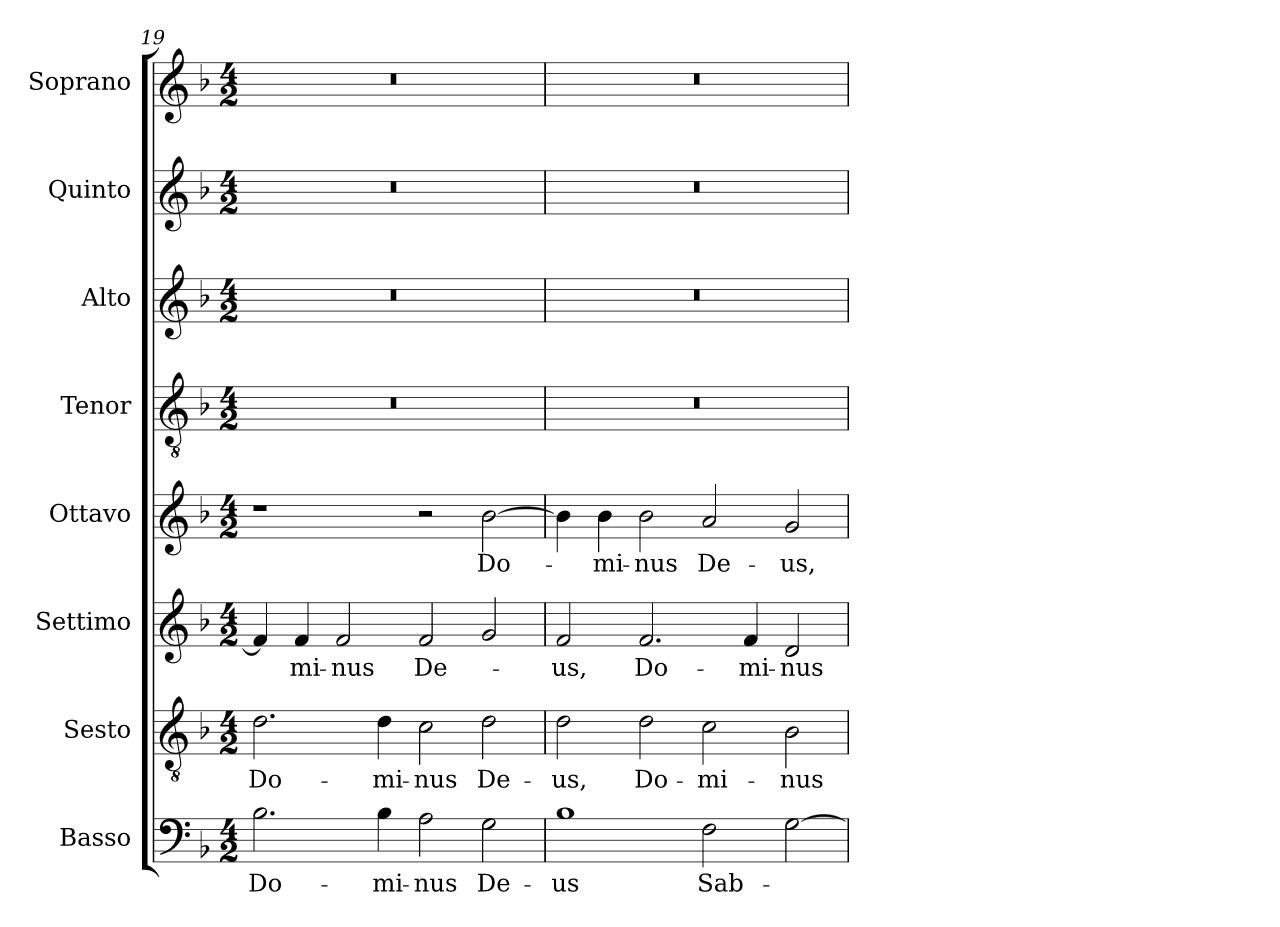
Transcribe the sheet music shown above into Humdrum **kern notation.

**kern	**text	**kern	**text	**kern	**text	**kern	**text	**kern	**kern	**kern	**kern
*part8	*part8	*part7	*part7	*part6	*part6	*part5	*part5	*part4	*part3	*part2	*part1
*staff8	*staff8	*staff7	*staff7	*staff6	*staff6	*staff5	*staff5	*staff4	*staff3	*staff2	*staff1
*I"Basso	*	*I"Sesto	*	*I"Settimo	*	*I"Ottavo	*	*I"Tenor	*I"Alto	*I"Quinto	*I"Soprano
*I'B.	*	*I'Ss.	*	*I'St.	*	*I'Ot.	*	*I'T.	*I'A.	*I'Q.	*I'S.
*clefF4	*	*clefGv2	*	*clefG2	*	*clefG2	*	*clefGv2	*clefG2	*clefG2	*clefG2
*	*	*ITrd7c12	*	*	*	*	*	*ITrd7c12	*	*	*
*k[b-]	*	*k[b-]	*	*k[b-]	*	*k[b-]	*	*k[b-]	*k[b-]	*k[b-]	*k[b-]
*F:	*	*F:	*	*F:	*	*F:	*	*F:	*F:	*F:	*F:
*M4/2	*	*M4/2	*	*M4/2	*	*M4/2	*	*M4/2	*M4/2	*M4/2	*M4/2
=19	=19	=19	=19	=19	=19	=19	=19	=19	=19	=19	=19
!	!LO:LY:b:color=#000000	!	!	!	!	!	!	!	!	!	!
!	!	!	!LO:LY:b:color=#000000	!	!	!	!	!LO:N:vis=1	!LO:N:vis=1	!LO:N:vis=1	!LO:N:vis=1
2.B-i\	Do-	2.Di\	Do-	4fi/]	.	1r	.	0r	0r	0r	0r
!	!	!	!	!	!LO:LY:b:color=#000000	!	!	!	!	!	!
.	.	.	.	4fi/	-mi-	.	.	.	.	.	.
!	!	!	!	!	!LO:LY:b:color=#000000	!	!	!	!	!	!
.	.	.	.	2fi/	-nus	.	.	.	.	.	.
!	!LO:LY:b:color=#000000	!	!	!	!	!	!	!	!	!	!
!	!	!	!LO:LY:b:color=#000000	!	!	!	!	!	!	!	!
4B-i\	-mi-	4Di\	-mi-	.	.	.	.	.	.	.	.
!	!LO:LY:b:color=#000000	!	!	!	!	!	!	!	!	!	!
!	!	!	!LO:LY:b:color=#000000	!	!	!	!	!	!	!	!
!	!	!	!	!	!LO:LY:b:color=#000000	!	!	!	!	!	!
2Ai\	-nus	2Ci\	-nus	2fi/	De-	2r	.	.	.	.	.
!	!LO:LY:b:color=#000000	!	!	!	!	!	!	!	!	!	!
!	!	!	!LO:LY:b:color=#000000	!	!	!	!	!	!	!	!
!	!	!	!	!	!	!	!LO:LY:b:color=#000000	!	!	!	!
2Gi\	De-	2Di\	De-	2gi/	.	[2b-i\	Do-	.	.	.	.
=20	=20	=20	=20	=20	=20	=20	=20	=20	=20	=20	=20
!	!LO:LY:b:color=#000000	!	!	!	!	!	!	!	!	!	!
!	!	!	!LO:LY:b:color=#000000	!	!	!	!	!	!	!	!
!	!	!	!	!	!LO:LY:b:color=#000000	!	!	!LO:N:vis=1	!LO:N:vis=1	!LO:N:vis=1	!LO:N:vis=1
1B-i	-us	2Di\	-us,	2fi/	-us,	4b-i\]	.	0r	0r	0r	0r
!	!	!	!	!	!	!	!LO:LY:b:color=#000000	!	!	!	!
.	.	.	.	.	.	4b-i\	-mi-	.	.	.	.
!	!	!	!LO:LY:b:color=#000000	!	!	!	!	!	!	!	!
!	!	!	!	!	!LO:LY:b:color=#000000	!	!	!	!	!	!
!	!	!	!	!	!	!	!LO:LY:b:color=#000000	!	!	!	!
.	.	2Di\	Do-	2.fi/	Do-	2b-i\	-nus	.	.	.	.
!	!LO:LY:b:color=#000000	!	!	!	!	!	!	!	!	!	!
!	!	!	!LO:LY:b:color=#000000	!	!	!	!	!	!	!	!
!	!	!	!	!	!	!	!LO:LY:b:color=#000000	!	!	!	!
2Fi\	Sab-	2Ci\	-mi-	.	.	2ai/	De-	.	.	.	.
!	!	!	!	!	!LO:LY:b:color=#000000	!	!	!	!	!	!
.	.	.	.	4fi/	-mi-	.	.	.	.	.	.
!	!	!	!LO:LY:b:color=#000000	!	!	!	!	!	!	!	!
!	!	!	!	!	!LO:LY:b:color=#000000	!	!	!	!	!	!
!	!	!	!	!	!	!	!LO:LY:b:color=#000000	!	!	!	!
[2Gi\	.	2BB-i\	-nus	2di/	-nus	2gi/	-us,	.	.	.	.
=	=	=	=	=	=	=	=	=	=	=	=
*-	*-	*-	*-	*-	*-	*-	*-	*-	*-	*-	*-
